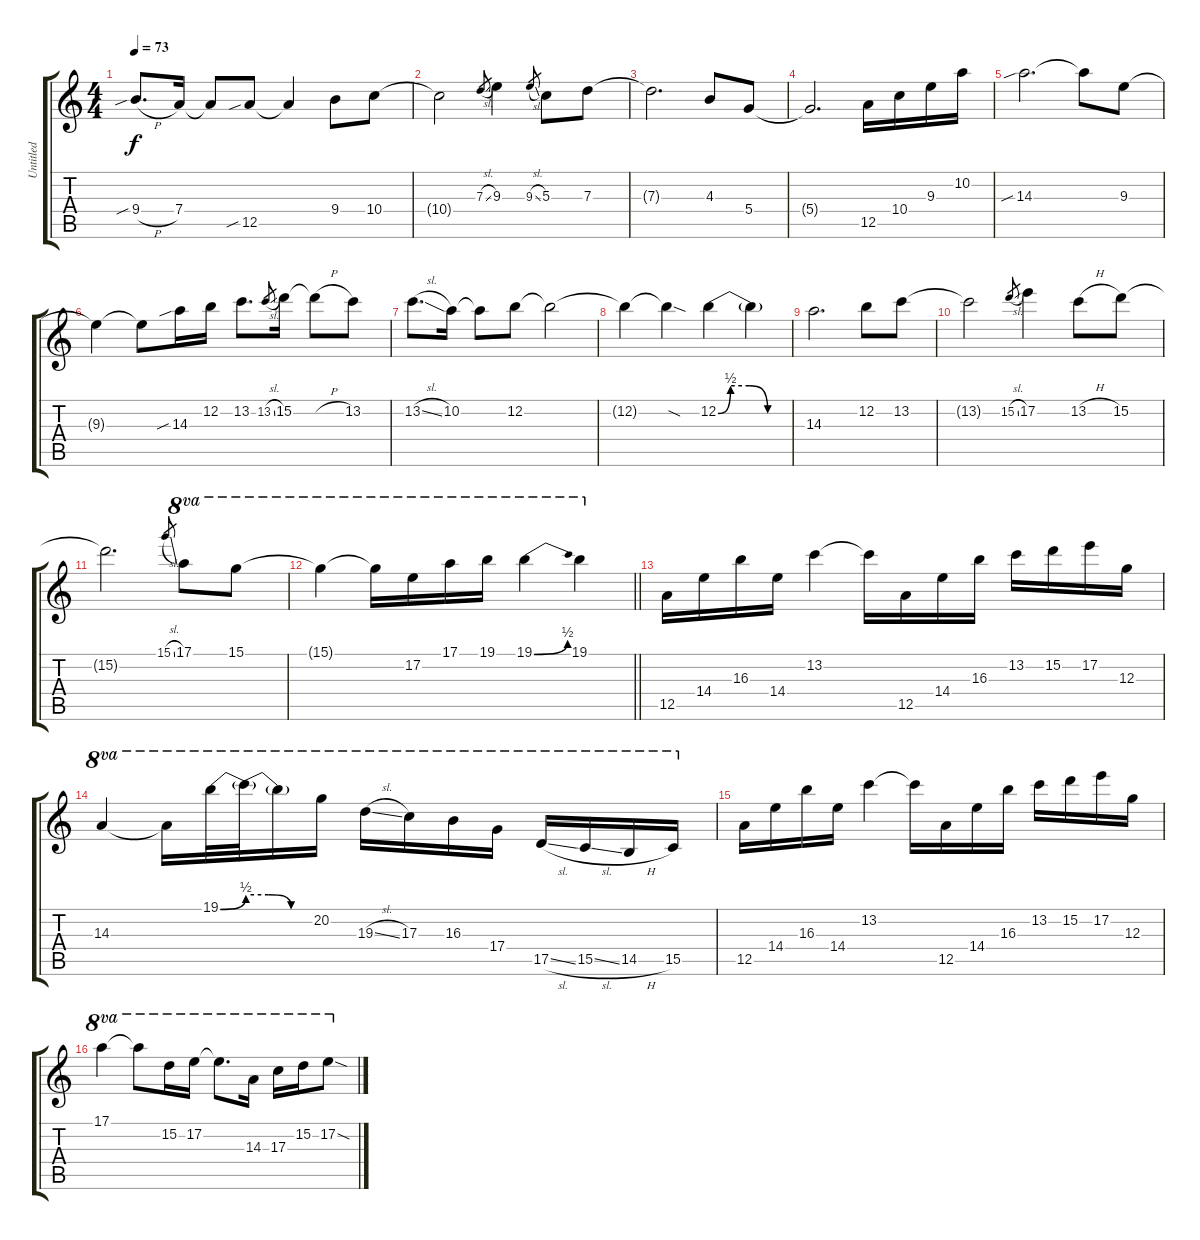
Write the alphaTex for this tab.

\track ("Untitled" "Untitled") {instrument overdrivenguitar}
\staff {score tabs}
\tuning (E4 B3 G3 D3 A2 E2) {hide}
\ts (4 4)
\tempo 73
\clef g2
\ks c
9.4{sib h}.8{d dy f} 7.4.16 7.4{t}.8 12.5{sib}.8 12.5{t}.4 9.4.8 10.4.8 |
10.4{t}.2 7.3{sl}.8{gr} 9.3.4 9.3{sl}.8{gr} 5.3.8 7.3.8 |
7.3{t}.2{d} 4.3.8 5.4.8 |
5.4{t}.2{d} 12.5.16 10.4.16 9.3.16 10.2.16 |
14.3{sib}.2{d} 14.3{t}.8 9.3.8 |
9.3{t}.4 9.3{t}.8 14.3{sib}.16 12.2.16 13.2.8{d} 13.2{sl}.8{gr} 15.2.16 15.2{h t}.8 13.2.8 |
13.2{sl}.8{d} 10.2.16 10.2{t}.8 12.2.8 12.2{t}.2 |
12.2{t}.4 12.2{sod t}.4 12.2{be (custom 0 0 10 2 25 2 40 0 60 0)}.4 12.2{t}.4 |
14.3.2{d} 12.2.8 13.2.8 |
13.2{t}.2 15.2{sl}.8{gr} 17.2.4 13.2{h}.8 15.2.8 |
15.2{t}.2{d} 15.1{sl}.8{gr} 17.1.8{ot 8va} 15.1.8{ot 8va} |
\barLineRight lightlight
15.1{t}.4{ot 8va} 15.1{t}.16{ot 8va} 17.2.16{ot 8va} 17.1.16{ot 8va} 19.1.16{ot 8va} 19.1{be (bend 0 0 60 2)}.4{ot 8va} 19.1.4{ot 8va} |
12.5.16 14.4.16 16.3.16 14.4.16 13.2.4 13.2{t}.16 12.5.16 14.4.16 16.3.16 13.2.16 15.2.16 17.2.16 12.3.16 |
14.3.4{ot 8va} 14.3{t}.16{ot 8va} 19.1{be (bend 0 0 60 2)}.32{ot 8va} 19.1{be (custom 0 2 20 2 40 0 60 0) t}.32{ot 8va} 19.1{t}.16{ot 8va} 20.2.16{ot 8va} 19.3{sl}.16{ot 8va} 17.3.16{ot 8va} 16.3.16{ot 8va} 17.4.16{ot 8va} 17.5{sl}.16{ot 8va} 15.5{sl}.16{ot 8va} 14.5{h}.16{ot 8va} 15.5.16{ot 8va} |
12.5.16 14.4.16 16.3.16 14.4.16 13.2.4 13.2{t}.16 12.5.16 14.4.16 16.3.16 13.2.16 15.2.16 17.2.16 12.3.16 |
17.1.4{ot 8va} 17.1{t}.8{ot 8va} 15.2.16{ot 8va} 17.2.16{ot 8va} 17.2{t}.8{d ot 8va} 14.3.16{ot 8va} 17.3.16{ot 8va} 15.2.16{ot 8va} 17.2{sod}.8{ot 8va}
